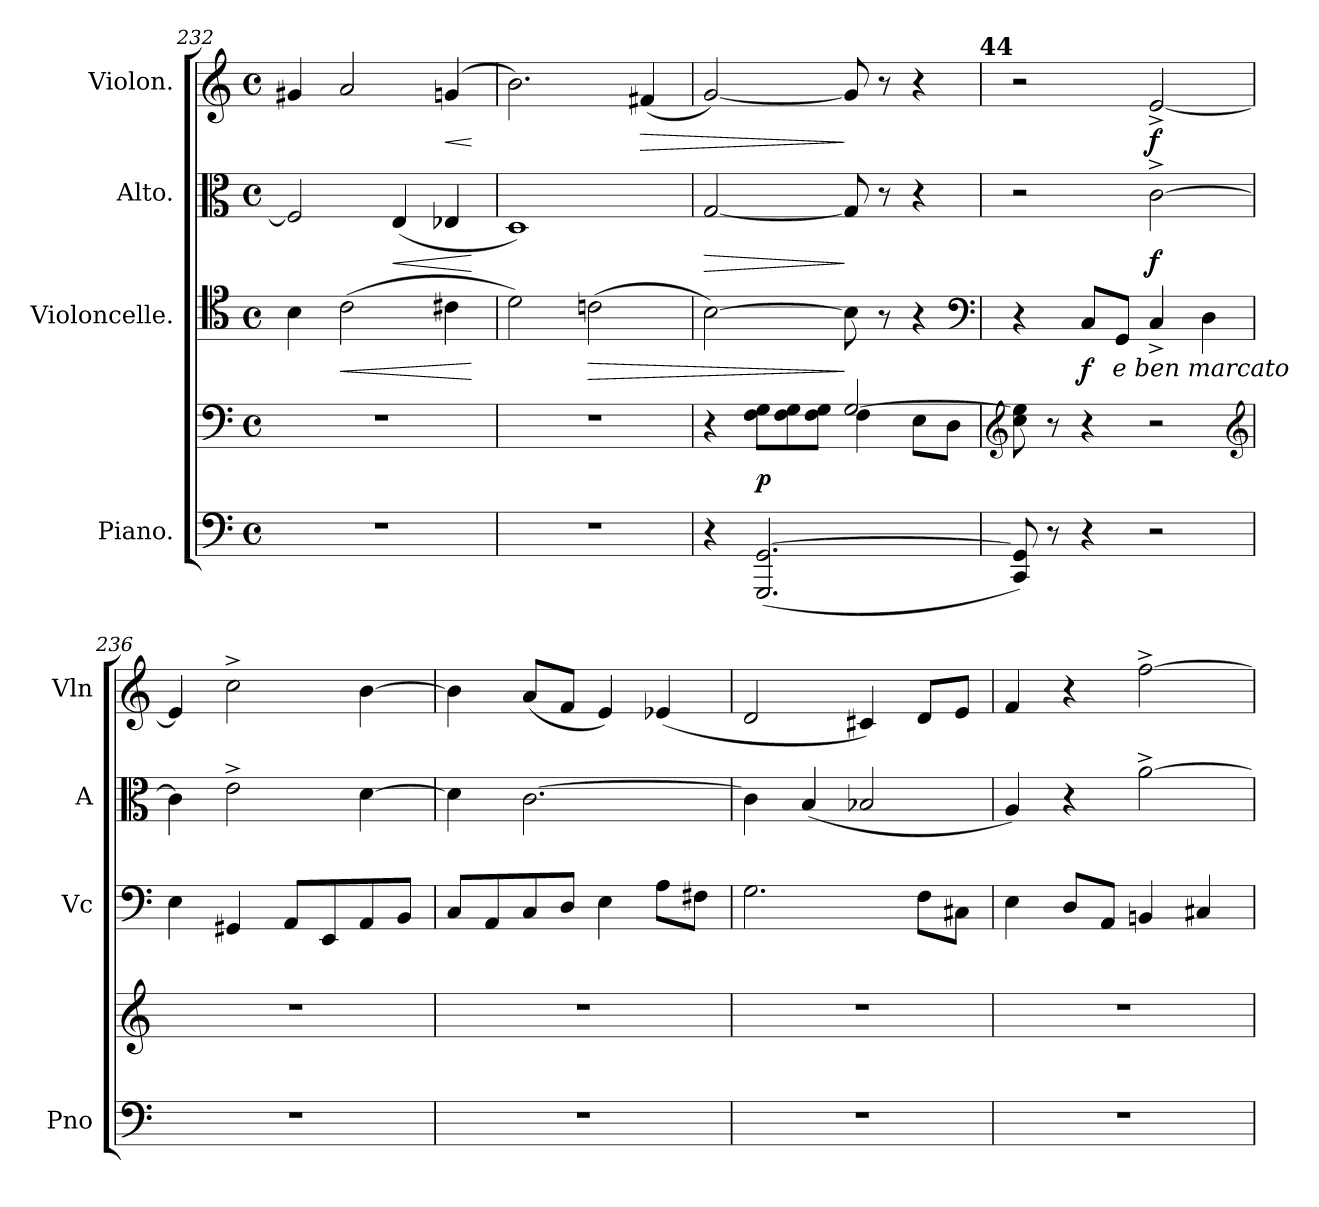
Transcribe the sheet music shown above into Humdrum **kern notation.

**kern	**kern	**dynam	**kern	**dynam	**kern	**dynam	**kern	**dynam
*part4	*part4	*part4	*part3	*part3	*part2	*part2	*part1	*part1
*staff5	*staff4	*staff4/5	*staff3	*staff3	*staff2	*staff2	*staff1	*staff1
*I"Piano.	*	*	*I"Violoncelle.	*	*I"Alto.	*	*I"Violon.	*
*I'Pno	*	*	*I'Vc	*	*I'A	*	*I'Vln	*
*clefF4	*clefF4	*	*clefC4	*	*clefC3	*	*clefG2	*
*k[]	*k[]	*	*k[]	*	*k[]	*	*k[]	*
*M4/4	*M4/4	*	*M4/4	*	*M4/4	*	*M4/4	*
*met(c)	*met(c)	*	*met(c)	*	*met(c)	*	*met(c)	*
=232	=232	=232	=232	=232	=232	=232	=232	=232
1r	1r	.	4B\	.	2F/]	.	4g#X/	.
!	!	!	!	!LO:HP:b	!	!	!	!
.	.	.	(2c\	<	.	.	2a/	.
!	!	!	!	!	!	!LO:HP:b	!	!
.	.	.	.	.	(4E/	<	.	.
!	!	!	!	!	!	!	!	!LO:HP:b
.	.	.	4c#X\	.	4E-X/	.	(4gn/	<
.	.	.	.	[	.	[	.	[
=233	=233	=233	=233	=233	=233	=233	=233	=233
1r	1r	.	2d\)	.	1D)	.	2.b\)	.
!	!	!	!	!LO:HP:b	!	!	!	!
.	.	.	(2cn\	>	.	.	.	.
!	!	!	!	!	!	!	!	!LO:HP:b
.	.	.	.	.	.	.	(4f#X/	>
=234	=234	=234	=234	=234	=234	=234	=234	=234
*	*^	*	*	*	*	*	*	*
!	!	!	!	!	!	!	!LO:HP:b	!	!
4r	4r	2ryy	.	[2B\)	.	[2G/	>	[2g/)	.
*	*Xtuplet	*	*	*	*	*	*	*	*
(2.GGG/ [2.GG/	12F\ 12G\L	.	p	.	.	.	.	.	.
.	12F\ 12G\	.	.	.	.	.	.	.	.
.	12F\ 12G\J	.	.	.	.	.	.	.	.
.	[2G/	4F\	.	8B\]	]	8G/]	]	8g/]	]
.	.	.	.	8r	.	8r	.	8r	.
.	.	8E\L	.	4r	.	4r	.	4r	.
.	.	8D\J	.	.	.	.	.	.	.
*	*v	*v	*	*	*	*	*	*	*
*	*	*	*clefF4	*	*	*	*	*
=235	=235	=235	=235	=235	=235	=235	=235	=235
*	*^	*	*	*	*	*	*	*
!	!	!	!	!	!	!	!	!LO:TX:a:B:rj:t=44	!
*	*v	*v	*	*	*	*	*	*	*
8CC/ 8GG]/)	8E\ 8G]\	.	4r	.	2r	.	2r	.
8r	8r	.	.	.	.	.	.	.
!	!	!	!	!LO:DY:t=%s e ben marcato	!	!	!	!
4r	4r	.	8C/L	f	.	.	.	.
.	.	.	8GG/J	.	.	.	.	.
2r	2r	.	4C^>/	.	[2c^\	f	[2e^>/	f
.	.	.	4D\	.	.	.	.	.
*	*clefG2	*	*	*	*	*	*	*
=236	=236	=236	=236	=236	=236	=236	=236	=236
1r	1r	.	4E\	.	4c\]	.	4e/]	.
.	.	.	4GG#X/	.	2e^\	.	2cc^\	.
.	.	.	8AA/L	.	.	.	.	.
.	.	.	8EE/	.	.	.	.	.
.	.	.	8AA/	.	[4d\	.	[4b\	.
.	.	.	8BB/J	.	.	.	.	.
=237	=237	=237	=237	=237	=237	=237	=237	=237
1r	1r	.	8C/L	.	4d\]	.	4b\]	.
.	.	.	8AA/	.	.	.	.	.
.	.	.	8C/	.	[2.c\	.	(8a/L	.
.	.	.	8D/J	.	.	.	8f/J	.
.	.	.	4E\	.	.	.	4e/)	.
.	.	.	8A\L	.	.	.	(4e-X/	.
.	.	.	8F#X\J	.	.	.	.	.
=238	=238	=238	=238	=238	=238	=238	=238	=238
1r	1r	.	2.G\	.	4c\]	.	2d/	.
.	.	.	.	.	(4B/	.	.	.
.	.	.	.	.	2B-X/	.	4c#X/)	.
.	.	.	8F\L	.	.	.	8d/L	.
.	.	.	8C#X\J	.	.	.	8e/J	.
=239	=239	=239	=239	=239	=239	=239	=239	=239
1r	1r	.	4E\	.	4A/)	.	4f/	.
.	.	.	8D/L	.	4r	.	4r	.
.	.	.	8AA/J	.	.	.	.	.
.	.	.	4BBn/	.	[2a^\	.	[2ff^\	.
.	.	.	4C#X/	.	.	.	.	.
=	=	=	=	=	=	=	=	=
*-	*-	*-	*-	*-	*-	*-	*-	*-
